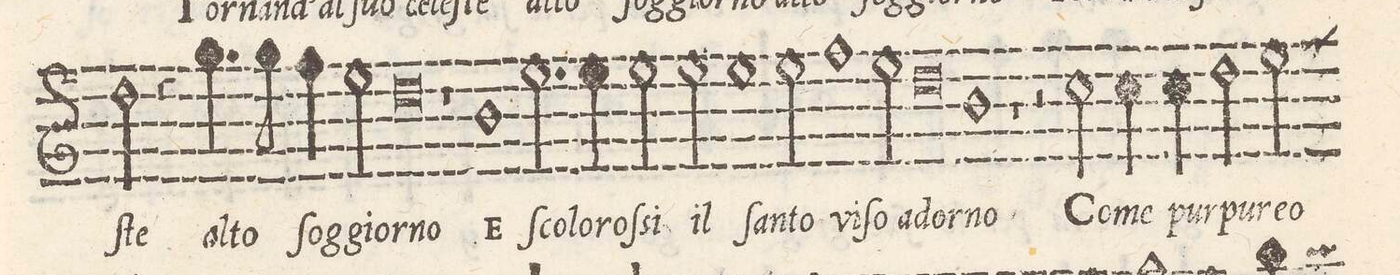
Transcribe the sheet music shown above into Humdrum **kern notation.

**kern	**text
*I"CANTO	*
*clefG2	*
*k[]	*
*met(C)	*
*M2/1	*
2dd\	-ſte
4r	.
4.gg\	al-
8gg\	-to
4ff\	ſog-
2ee\	-gior-
=32-	=32-
0dd	-no
=33-	=33-
1r	.
1b	E
=34-	=34-
2.ee\	ſco-
4ee\	-lo-
2ee\	-roſsi
2ee\	il
=35-	=35-
1ee	ſan-
2ee\	-to
1ff\	vi-
=36-	=36-
2ee\	-ſo a-
0dd	-dor-
=37-	=37-
1b	-no
=38-	=38-
1r	.
2r	.
2cc\	Co-
=39-	=39-
4cc\	-me
4cc\	pur-
2dd\	-pu-
2ee\	-reo
*-	*-
